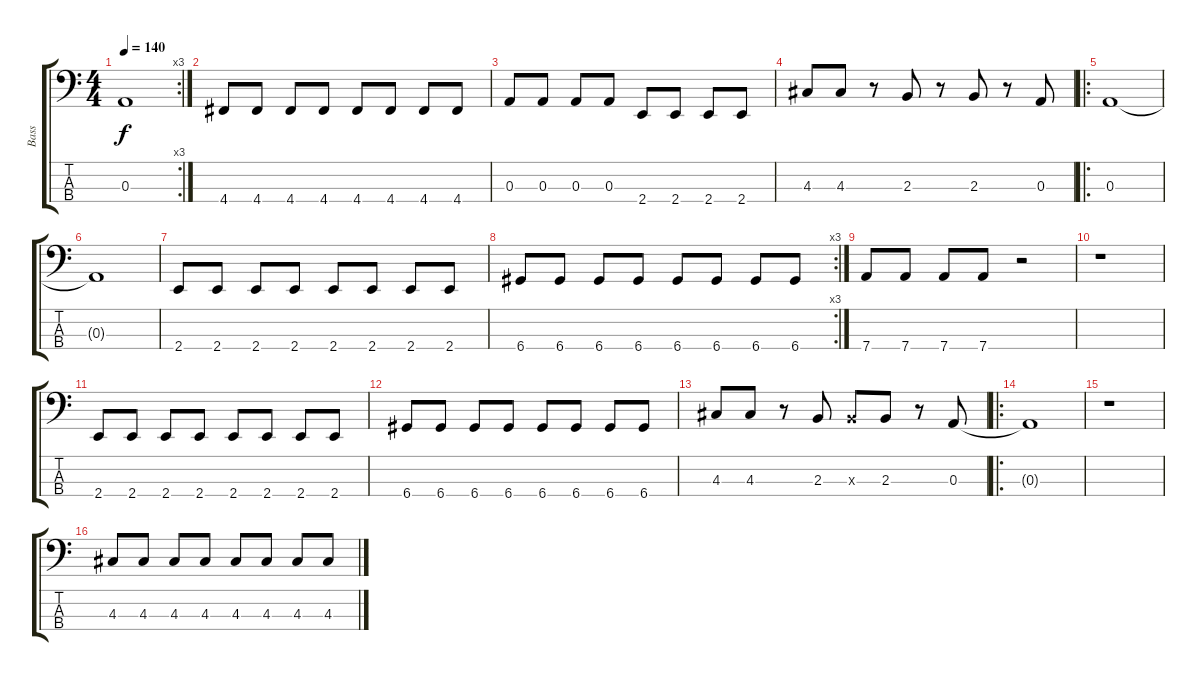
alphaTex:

\track ("Bass" "Bass") {instrument electricbasspick}
\staff {score tabs}
\tuning (G2 D2 A1 D1) {hide}
\rc 3
\ts (4 4)
\tempo 140
\clef f4
\ks c
0.3{t}.1{dy f} |
4.4.8 4.4.8 4.4.8 4.4.8 4.4.8 4.4.8 4.4.8 4.4.8 |
0.3.8 0.3.8 0.3.8 0.3.8 2.4.8 2.4.8 2.4.8 2.4.8 |
4.3.8 4.3.8 r.8 2.3.8 r.8 2.3.8 r.8 0.3.8 |
\ro
0.3.1 |
0.3{t}.1 |
2.4.8 2.4.8 2.4.8 2.4.8 2.4.8 2.4.8 2.4.8 2.4.8 |
\rc 3
6.4.8 6.4.8 6.4.8 6.4.8 6.4.8 6.4.8 6.4.8 6.4.8 |
7.4.8 7.4.8 7.4.8 7.4.8 r.2 |
r.1 |
2.4.8 2.4.8 2.4.8 2.4.8 2.4.8 2.4.8 2.4.8 2.4.8 |
6.4.8 6.4.8 6.4.8 6.4.8 6.4.8 6.4.8 6.4.8 6.4.8 |
4.3.8 4.3.8 r.8 2.3.8 2.3{x}.8 2.3.8 r.8 0.3.8 |
\ro
0.3{t}.1 |
r.1 |
4.3.8 4.3.8 4.3.8 4.3.8 4.3.8 4.3.8 4.3.8 4.3.8
